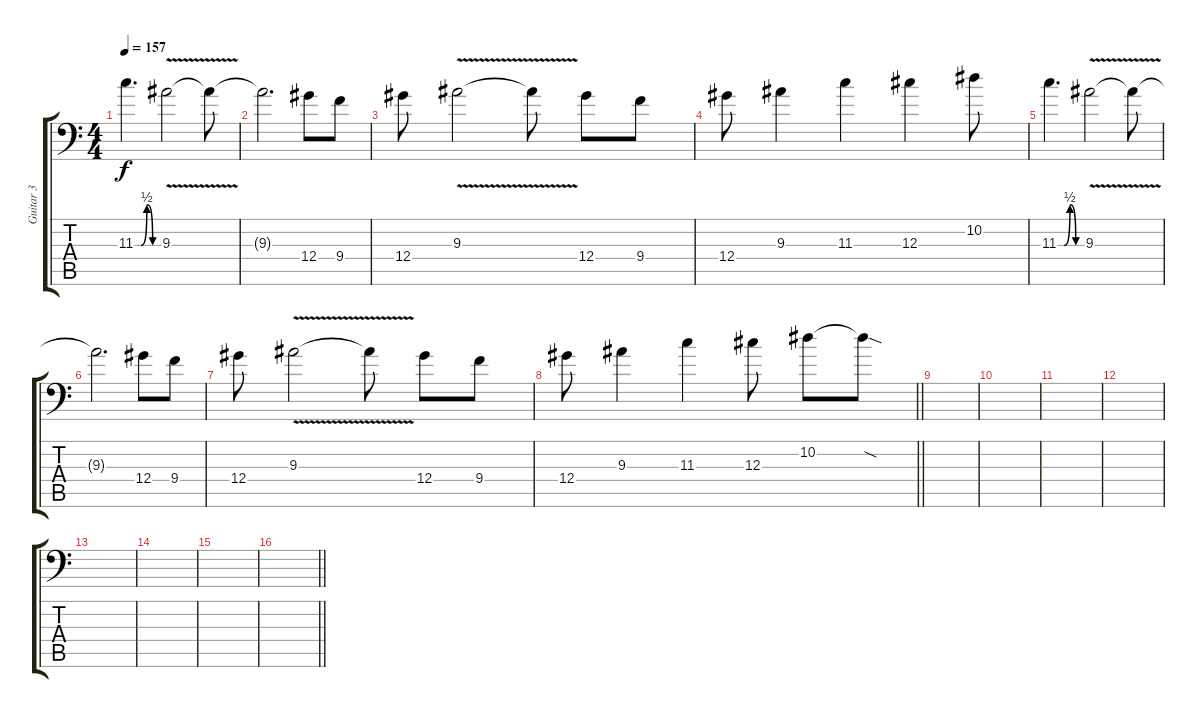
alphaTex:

\track ("Guitar 3" "Guitar 3") {instrument distortionguitar}
\staff {score tabs}
\tuning (Bb3 F3 Db3 Ab2 Eb2 Bb1) {hide}
\ts (4 4)
\tempo 157
\clef f4
\ks c
11.3{be (custom 0 0 15 0 30 2 45 0 60 0)}.4{d dy f} 9.3{v}.2 9.3{t}.8 |
9.3{t}.2{d} 12.4.8 9.4.8 |
12.4.8 9.3{v}.2 9.3{t}.8 12.4.8 9.4.8 |
12.4.8 9.3.4 11.3.4 12.3.4 10.2.8 |
11.3{be (custom 0 0 15 0 30 2 45 0 60 0)}.4{d} 9.3{v}.2 9.3{t}.8 |
9.3{t}.2{d} 12.4.8 9.4.8 |
12.4.8 9.3{v}.2 9.3{t}.8 12.4.8 9.4.8 |
\barLineRight lightlight
12.4.8 9.3.4 11.3.4 12.3.8 10.2.8 10.2{sod t}.8 |
\section ("" "")
|
|
|
|
|
|
|
\barLineRight lightlight
